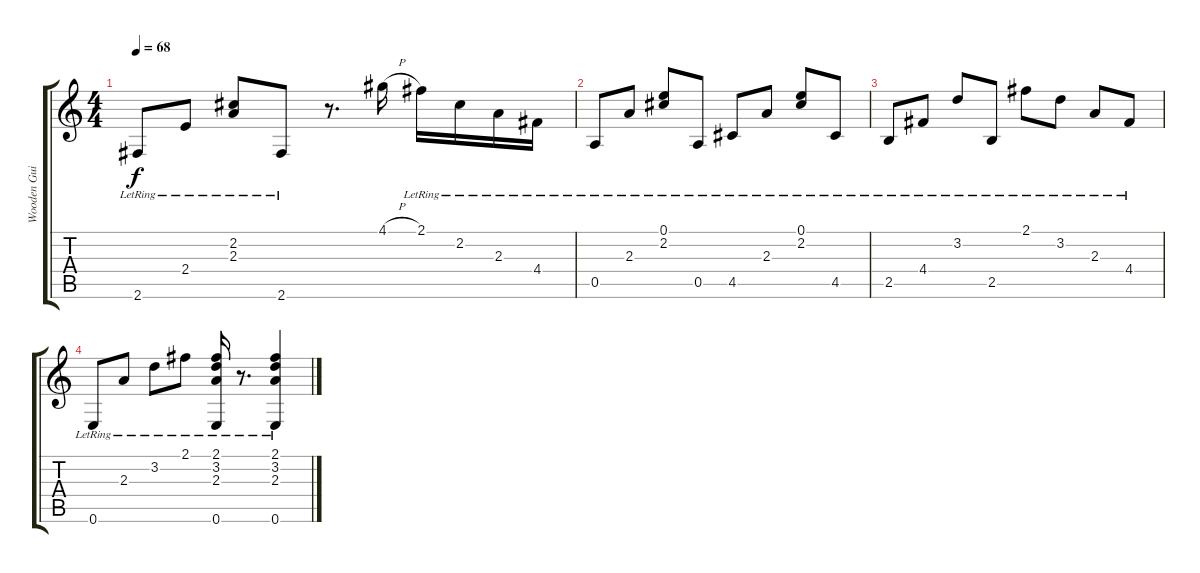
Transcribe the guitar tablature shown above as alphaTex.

\track ("Wooden Guitar 1" "Wooden Gui") {instrument acousticguitarsteel}
\staff {score tabs}
\tuning (E4 B3 G3 D3 A2 E2) {hide}
\ts (4 4)
\tempo 68
\clef g2
\ks c
2.6{lr}.8{dy f} 2.4{lr}.8 (2.2{lr} 2.3{lr}).8 2.6{lr}.8 r.8{d} 4.1{h}.16 2.1{lr}.16 2.2{lr}.16 2.3{lr}.16 4.4{lr}.16 |
0.5{lr}.8 2.3{lr}.8 (0.1{lr} 2.2{lr}).8 0.5{lr}.8 4.5{lr}.8 2.3{lr}.8 (0.1{lr} 2.2{lr}).8 4.5{lr}.8 |
2.5{lr}.8 4.4{lr}.8 3.2{lr}.8 2.5{lr}.8 2.1{lr}.8 3.2{lr}.8 2.3{lr}.8 4.4{lr}.8 |
0.6{lr}.8 2.3{lr}.8 3.2{lr}.8 2.1{lr}.8 (2.1{lr} 3.2{lr} 2.3{lr} 0.6{lr}).16 r.8{d} (2.1{lr} 3.2{lr} 2.3{lr} 0.6{lr}).4
